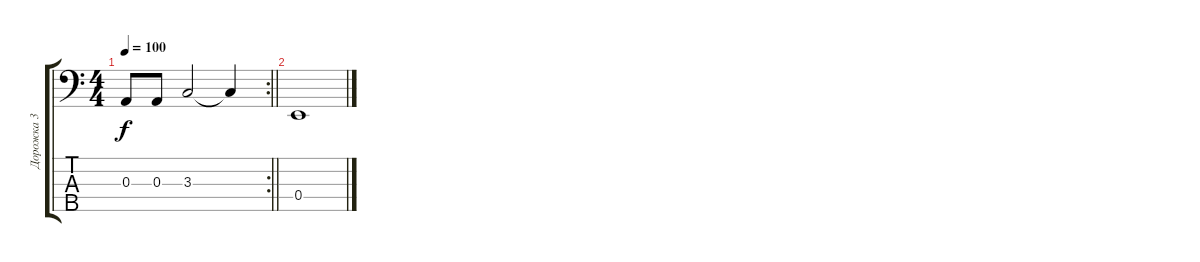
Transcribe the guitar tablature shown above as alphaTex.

\track ("Дорожка 3" "Дорожка 3") {instrument electricbassfinger}
\staff {score tabs}
\tuning (G2 D2 A1 E1 B0) {hide}
\rc 2
\ts (4 4)
\tempo 100
\clef f4
\barLineRight lightlight
\ks c
0.3{t}.8{dy f} 0.3.8 3.3.2 3.3{t}.4 |
0.4.1
